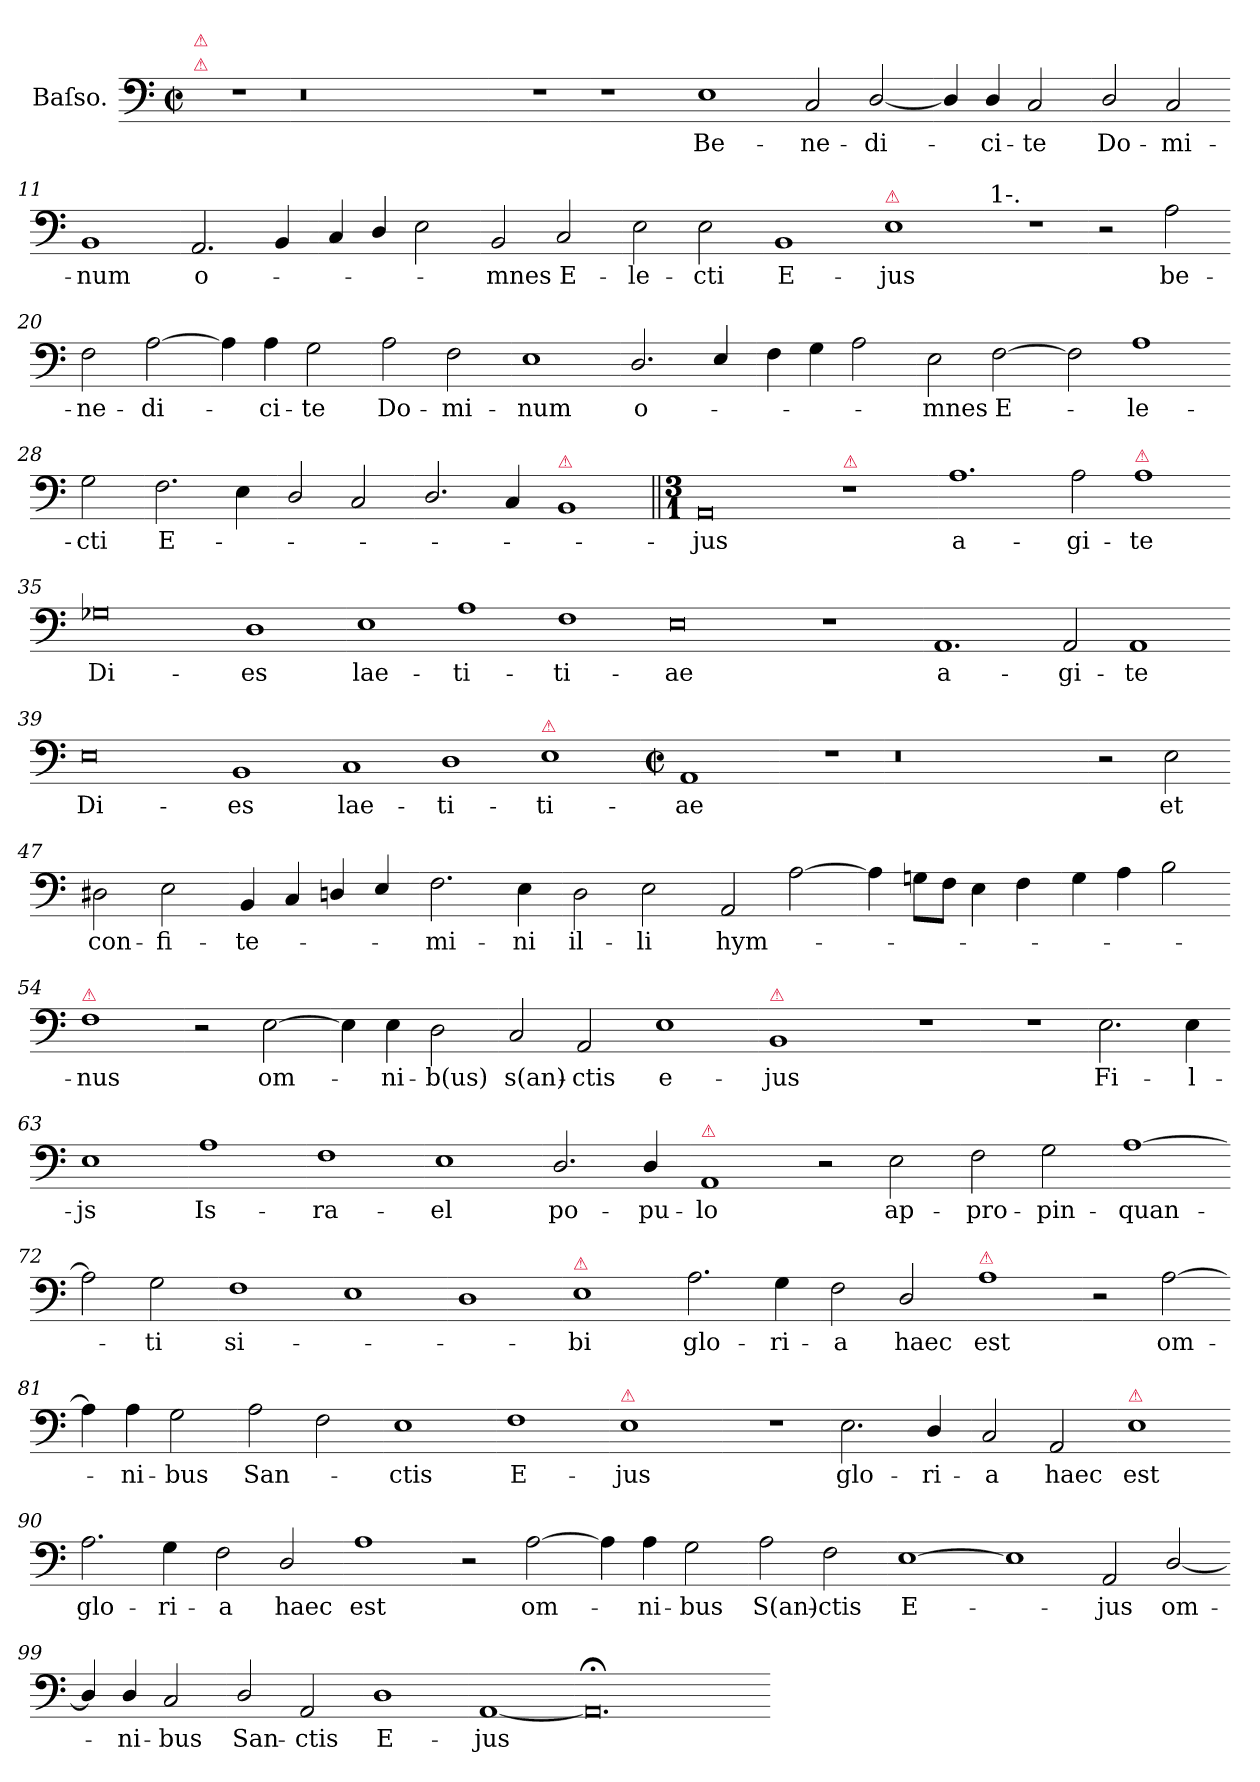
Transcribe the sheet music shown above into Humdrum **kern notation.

**kern	**text
*part1	*part1
*staff1	*staff1
*I"Baſso.	*
*clefF4	*
*k[]	*
*M2/2	*
*met(c|)	*
=1	=1
!LO:TX:a:color=crimson:t=⚠	!
!LO:TX:a:color=crimson:t=⚠	!
1r	.
=2-	=2-
0.r	.
=5-	=5-
1r	.
=7-	=7-
1r	.
1E\	Be-
=8-	=8-
2C/	-ne-
[2D/	-di-
=9-	=9-
4D/]	.
4D/	-ci-
2C/	-te
=10-	=10-
2D/	Do-
2C/	-mi-
=11-	=11-
1BB/	-num
=12-	=12-
2.AA/	o-
4BB/	.
=13-	=13-
4C/	.
4D/	.
2E\	.
=14-	=14-
2BB/	-mnes
2C/	E-
=15-	=15-
2E\	-le-
2E\	-cti
=16-	=16-
1BB/	E-
=17-	=17-
!LO:TX:a:color=crimson:t=⚠	!
1E\	-jus
=18-	=18-
!LO:TX:a:t=1-.	!
1r	.
=19-	=19-
2r	.
2A\	be-
=20-	=20-
2F\	-ne-
[2A\	-di-
=21-	=21-
4A\]	.
4A\	-ci-
2G\	-te
=22-	=22-
2A\	Do-
2F\	-mi-
=23-	=23-
1E\	-num
=24-	=24-
2.D/	o-
4E/	.
=25-	=25-
4F\	.
4G\	.
2A\	.
=26-	=26-
2E\	-mnes
[2F\	E-
=27-	=27-
2F\]	.
1A\	-le-
=28-	=28-
2G\	-cti
=29-	=29-
2.F\	E-
4E\	.
=30-	=30-
2D/	.
2C/	.
=31-	=31-
2.D/	.
4C/	.
=32-	=32-
!LO:TX:a:color=crimson:t=⚠	!
1BB/	.
=33||	=33||
*M3/1	*
0AA/	-jus
!LO:TX:a:color=crimson:t=⚠	!
1r	.
=34-	=34-
1.A\	a-
2A\	-gi-
!LO:TX:a:color=crimson:t=⚠	!
1A\	-te
=35-	=35-
0G-X\	Di-
1D\	-es
=36-	=36-
1E\	lae-
1A\	-ti-
1F\	-ti-
=37-	=37-
0E\	-ae
1r	.
=38-	=38-
!	!LO:LY:i
1.AA/	a-
!	!LO:LY:i
2AA/	-gi-
!	!LO:LY:i
1AA/	-te
=39-	=39-
!	!LO:LY:i
0E\	Di-
!	!LO:LY:i
1BB/	-es
=40-	=40-
!	!LO:LY:i
1C/	lae-
!	!LO:LY:i
1D\	-ti-
!LO:TX:a:color=crimson:t=⚠	!
!	!LO:LY:i
1E\	-ti-
=41-	=41-
*M2/2	*
*met(c|)	*
!	!LO:LY:i
1AA/	-ae
=42-	=42-
1r	.
=43-	=43-
0.r	.
=46-	=46-
2r	.
2E\	et
=47-	=47-
2D#X\	con-
2E\	-fi-
=48-	=48-
4BB/	-te-
4C/	.
4Dn/	.
4E/	.
=49-	=49-
2.F\	mi-
4E\	-ni
=50-	=50-
2D\	il-
2E\	-li
=51-	=51-
2AA/	hym-
[2A\	.
=52-	=52-
4A\]	.
8Gn\L	.
8F\J	.
4E\	.
4F\	.
=53-	=53-
4G\	.
4A\	.
2B\	.
=54-	=54-
!LO:TX:a:color=crimson:t=⚠	!
1F\	-nus
=55-	=55-
2r	.
[2E\	om-
=56-	=56-
4E\]	.
4E\	-ni-
2D\	-b(us)
=57-	=57-
2C/	s(an)-
2AA/	-ctis
=58-	=58-
1E\	e-
=59-	=59-
!LO:TX:a:color=crimson:t=⚠	!
1BB/	-jus
=60-	=60-
1r	.
=61-	=61-
1r	.
=62-	=62-
2.E\	Fi-
4E\	-l-
=63-	=63-
1E\	-js
=64-	=64-
1A\	Is-
=65-	=65-
1F\	-ra-
=66-	=66-
1E\	-el
=67-	=67-
2.D/	po-
4D/	-pu-
=68-	=68-
!LO:TX:a:color=crimson:t=⚠	!
1AA/	-lo
=69-	=69-
2r	.
2E\	ap-
=70-	=70-
2F\	-pro-
2G\	pin-
=71-	=71-
[1A\	-quan-
=72-	=72-
2A\]	.
2G\	-ti
=73-	=73-
1F\	si-
=74-	=74-
1E\	.
=75-	=75-
1D\	.
=76-	=76-
!LO:TX:a:color=crimson:t=⚠	!
1E\	-bi
=77-	=77-
2.A\	glo-
4G\	-ri-
=78-	=78-
2F\	-a
2D/	haec
=79-	=79-
!LO:TX:a:color=crimson:t=⚠	!
1A\	est
=80-	=80-
2r	.
[2A\	om-
=81-	=81-
4A\]	.
4A\	-ni-
2G\	-bus
=82-	=82-
2A\	San-
2F\	.
=83-	=83-
1E\	-ctis
=84-	=84-
1F\	E-
=85-	=85-
!LO:TX:a:color=crimson:t=⚠	!
1E\	-jus
=86-	=86-
1r	.
=87-	=87-
2.E\	glo-
4D/	-ri-
=88-	=88-
2C/	-a
2AA/	haec
=89-	=89-
!LO:TX:a:color=crimson:t=⚠	!
1E\	est
=90-	=90-
!	!LO:LY:i
2.A\	glo-
!	!LO:LY:i
4G\	-ri-
=91-	=91-
!	!LO:LY:i
2F\	-a
!	!LO:LY:i
2D/	haec
=92-	=92-
!	!LO:LY:i
1A\	est
=93-	=93-
2r	.
[2A\	om-
=94-	=94-
4A\]	.
4A\	-ni-
2G\	-bus
=95-	=95-
2A\	S(an)-
2F\	-ctis
=96-	=96-
[1E\	E-
=98-	=98-
1E\]	.
2AA/	-jus
!	!LO:LY:i
[2D/	om-
=99-	=99-
4D/]	.
!	!LO:LY:i
4D/	-ni-
!	!LO:LY:i
2C/	-bus
=100-	=100-
!	!LO:LY:i
2D/	San-
!	!LO:LY:i
2AA/	-ctis
=101-	=101-
!	!LO:LY:i
1D\	E-
=102-	=102-
!	!LO:LY:i
[1AA/	-jus
=103-	=103-
0.AA;</]	.
*-	*-
